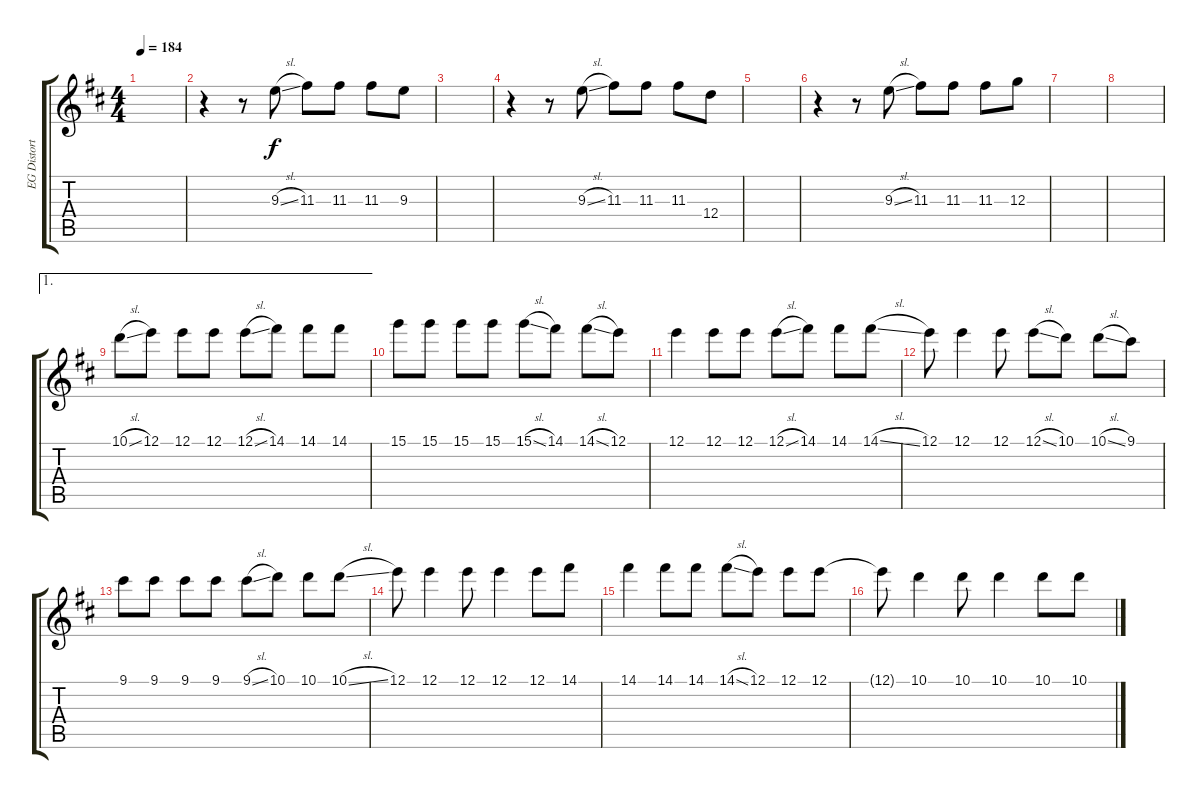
\track ("EG Distortion" "EG Distort") {instrument distortionguitar}
\staff {score tabs}
\tuning (E4 B3 G3 D3 A2 E2) {hide}
\ts (4 4)
\tempo 184
\clef g2
\ks d
|
r.4 r.8 9.3{sl}.8 11.3.8 11.3.8 11.3.8 9.3.8 |
|
r.4 r.8 9.3{sl}.8 11.3.8 11.3.8 11.3.8 12.4.8 |
|
r.4 r.8 9.3{sl}.8 11.3.8 11.3.8 11.3.8 12.3.8 |
|
|
\ae 1
10.1{sl}.8 12.1.8 12.1.8 12.1.8 12.1{sl}.8 14.1.8 14.1.8 14.1.8 |
15.1.8 15.1.8 15.1.8 15.1.8 15.1{sl}.8 14.1.8 14.1{sl}.8 12.1.8 |
12.1.4 12.1.8 12.1.8 12.1{sl}.8 14.1.8 14.1.8 14.1{sl}.8 |
12.1.8 12.1.4 12.1.8 12.1{sl}.8 10.1.8 10.1{sl}.8 9.1.8 |
9.1.8 9.1.8 9.1.8 9.1.8 9.1{sl}.8 10.1.8 10.1.8 10.1{sl}.8 |
12.1.8 12.1.4 12.1.8 12.1.4 12.1.8 14.1.8 |
14.1.4 14.1.8 14.1.8 14.1{sl}.8 12.1.8 12.1.8 12.1.8 |
12.1{t}.8 10.1.4 10.1.8 10.1.4 10.1.8 10.1.8
